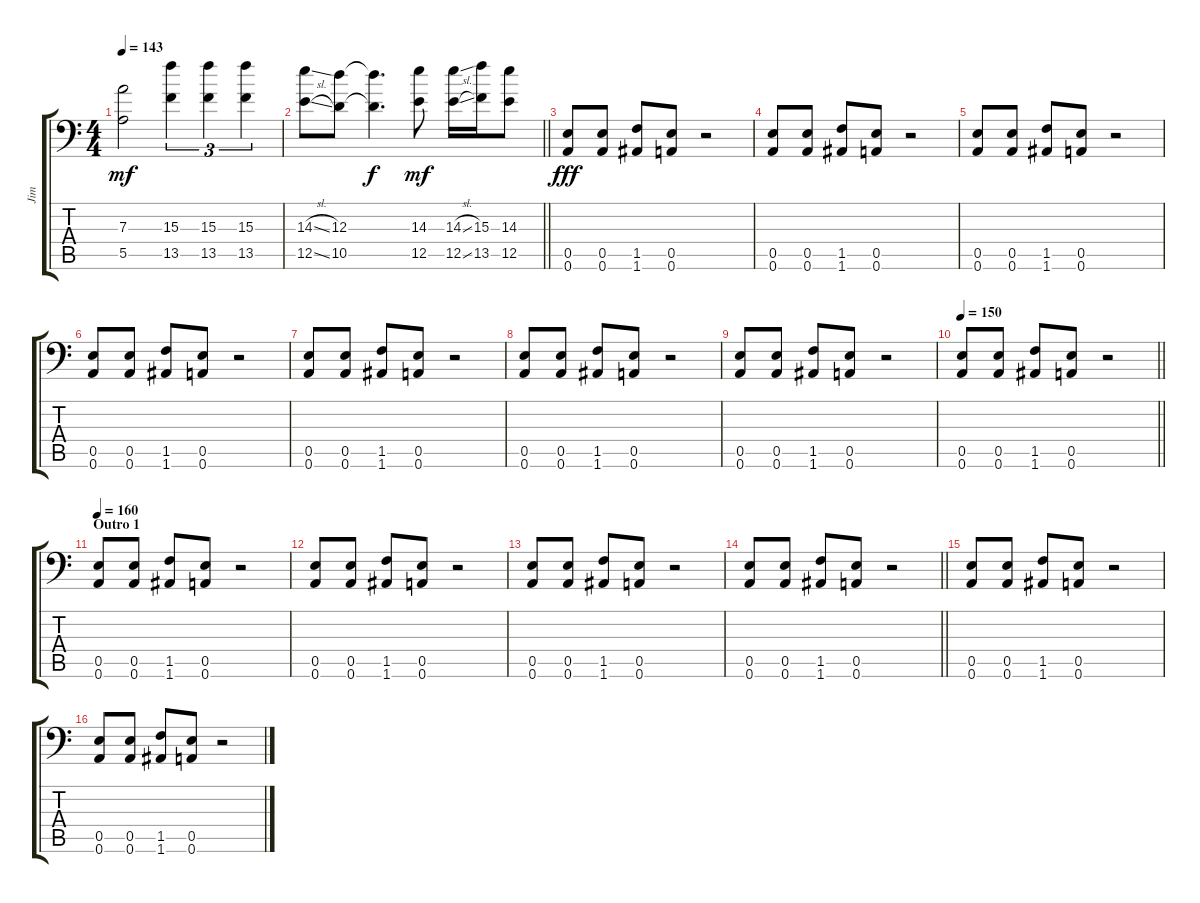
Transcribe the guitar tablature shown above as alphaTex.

\track ("Jim" "Jim") {instrument distortionguitar}
\staff {score tabs}
\tuning (B3 G3 D3 A2 E2 A1) {hide}
\ts (4 4)
\tempo 143
\clef f4
\ks c
(7.3 5.5).2{dy mf} (15.3 13.5).4{tu (3 2)} (15.3 13.5).4{tu (3 2)} (15.3 13.5).4{tu (3 2)} |
\barLineRight lightlight
(14.3{sl} 12.5{sl}).8 (12.3 10.5).8 (12.3{t} 10.5{t}).4{d dy f} (14.3 12.5).8{dy mf} (14.3{sl} 12.5{sl}).16 (15.3 13.5).16 (14.3 12.5).8 |
\section ("" "")
(0.5 0.6).8{dy fff} (0.5 0.6).8 (1.5 1.6).8 (0.5 0.6).8 r.2 |
(0.5 0.6).8 (0.5 0.6).8 (1.5 1.6).8 (0.5 0.6).8 r.2 |
(0.5 0.6).8 (0.5 0.6).8 (1.5 1.6).8 (0.5 0.6).8 r.2 |
(0.5 0.6).8 (0.5 0.6).8 (1.5 1.6).8 (0.5 0.6).8 r.2 |
(0.5 0.6).8 (0.5 0.6).8 (1.5 1.6).8 (0.5 0.6).8 r.2 |
(0.5 0.6).8 (0.5 0.6).8 (1.5 1.6).8 (0.5 0.6).8 r.2 |
(0.5 0.6).8 (0.5 0.6).8 (1.5 1.6).8 (0.5 0.6).8 r.2 |
\tempo 150
\barLineRight lightlight
(0.5 0.6).8 (0.5 0.6).8 (1.5 1.6).8 (0.5 0.6).8 r.2 |
\section ("" "Outro 1")
\tempo 160
(0.5 0.6).8 (0.5 0.6).8 (1.5 1.6).8 (0.5 0.6).8 r.2 |
(0.5 0.6).8 (0.5 0.6).8 (1.5 1.6).8 (0.5 0.6).8 r.2 |
(0.5 0.6).8 (0.5 0.6).8 (1.5 1.6).8 (0.5 0.6).8 r.2 |
\barLineRight lightlight
(0.5 0.6).8 (0.5 0.6).8 (1.5 1.6).8 (0.5 0.6).8 r.2 |
(0.5 0.6).8 (0.5 0.6).8 (1.5 1.6).8 (0.5 0.6).8 r.2 |
(0.5 0.6).8 (0.5 0.6).8 (1.5 1.6).8 (0.5 0.6).8 r.2
